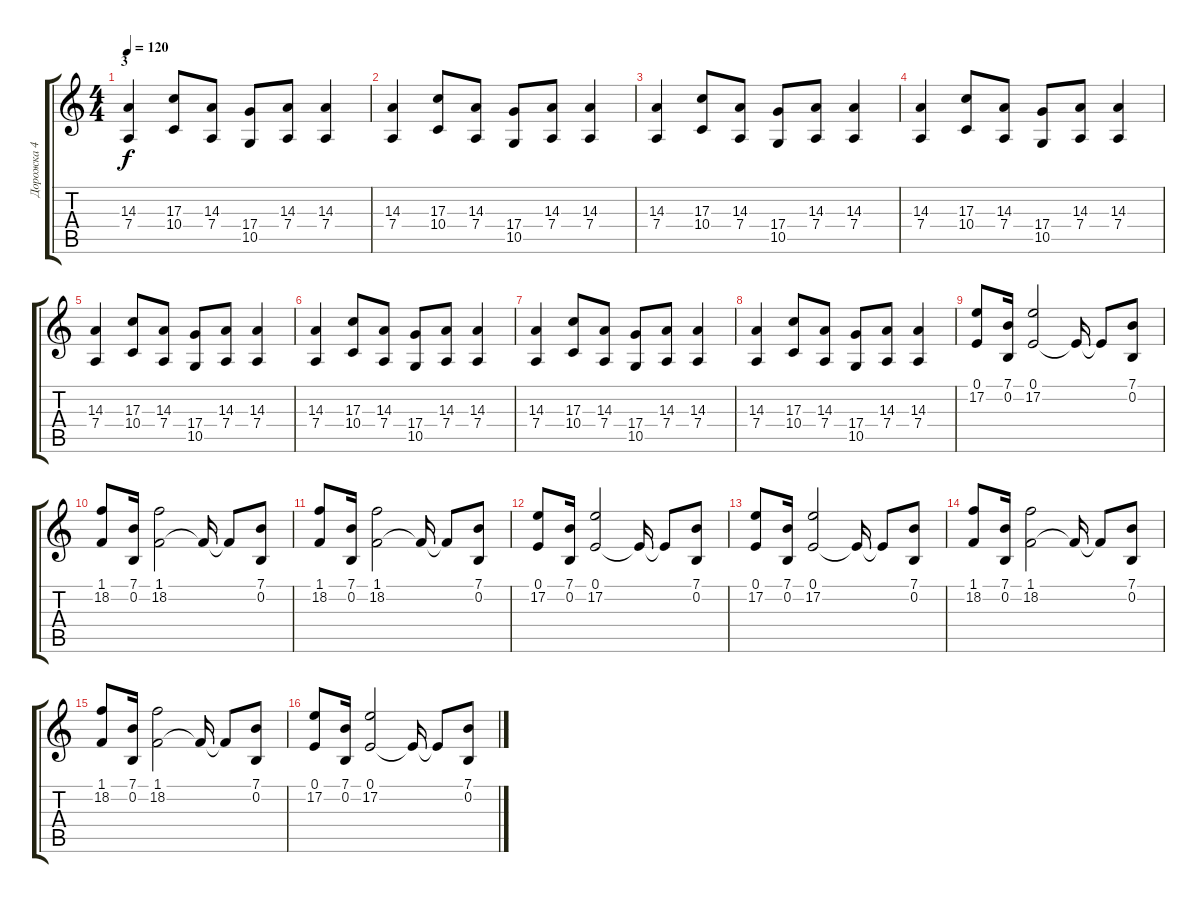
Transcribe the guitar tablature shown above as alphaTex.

\track ("Дорожка 4" "Дорожка 4") {instrument voiceoohs}
\staff {score tabs}
\tuning (E4 B3 G3 D3 A2 E2) {hide}
\ts (4 4)
\section ("" "3")
\tempo 120
\clef g2
\ks c
(14.3 7.4).4{dy f} (17.3 10.4).8 (14.3 7.4).8 (17.4 10.5).8 (14.3 7.4).8 (14.3 7.4).4 |
(14.3 7.4).4 (17.3 10.4).8 (14.3 7.4).8 (17.4 10.5).8 (14.3 7.4).8 (14.3 7.4).4 |
(14.3 7.4).4 (17.3 10.4).8 (14.3 7.4).8 (17.4 10.5).8 (14.3 7.4).8 (14.3 7.4).4 |
(14.3 7.4).4 (17.3 10.4).8 (14.3 7.4).8 (17.4 10.5).8 (14.3 7.4).8 (14.3 7.4).4 |
(14.3 7.4).4 (17.3 10.4).8 (14.3 7.4).8 (17.4 10.5).8 (14.3 7.4).8 (14.3 7.4).4 |
(14.3 7.4).4 (17.3 10.4).8 (14.3 7.4).8 (17.4 10.5).8 (14.3 7.4).8 (14.3 7.4).4 |
(14.3 7.4).4 (17.3 10.4).8 (14.3 7.4).8 (17.4 10.5).8 (14.3 7.4).8 (14.3 7.4).4 |
(14.3 7.4).4 (17.3 10.4).8 (14.3 7.4).8 (17.4 10.5).8 (14.3 7.4).8 (14.3 7.4).4 |
(0.1 17.2).8 (7.1 0.2).16 (0.1 17.2).2 0.1{t}.16 0.1{t}.8 (7.1 0.2).8 |
(1.1 18.2).8 (7.1 0.2).16 (1.1 18.2).2 1.1{t}.16 1.1{t}.8 (7.1 0.2).8 |
(1.1 18.2).8 (7.1 0.2).16 (1.1 18.2).2 1.1{t}.16 1.1{t}.8 (7.1 0.2).8 |
(0.1 17.2).8 (7.1 0.2).16 (0.1 17.2).2 0.1{t}.16 0.1{t}.8 (7.1 0.2).8 |
(0.1 17.2).8 (7.1 0.2).16 (0.1 17.2).2 0.1{t}.16 0.1{t}.8 (7.1 0.2).8 |
(1.1 18.2).8 (7.1 0.2).16 (1.1 18.2).2 1.1{t}.16 1.1{t}.8 (7.1 0.2).8 |
(1.1 18.2).8 (7.1 0.2).16 (1.1 18.2).2 1.1{t}.16 1.1{t}.8 (7.1 0.2).8 |
(0.1 17.2).8 (7.1 0.2).16 (0.1 17.2).2 0.1{t}.16 0.1{t}.8 (7.1 0.2).8
